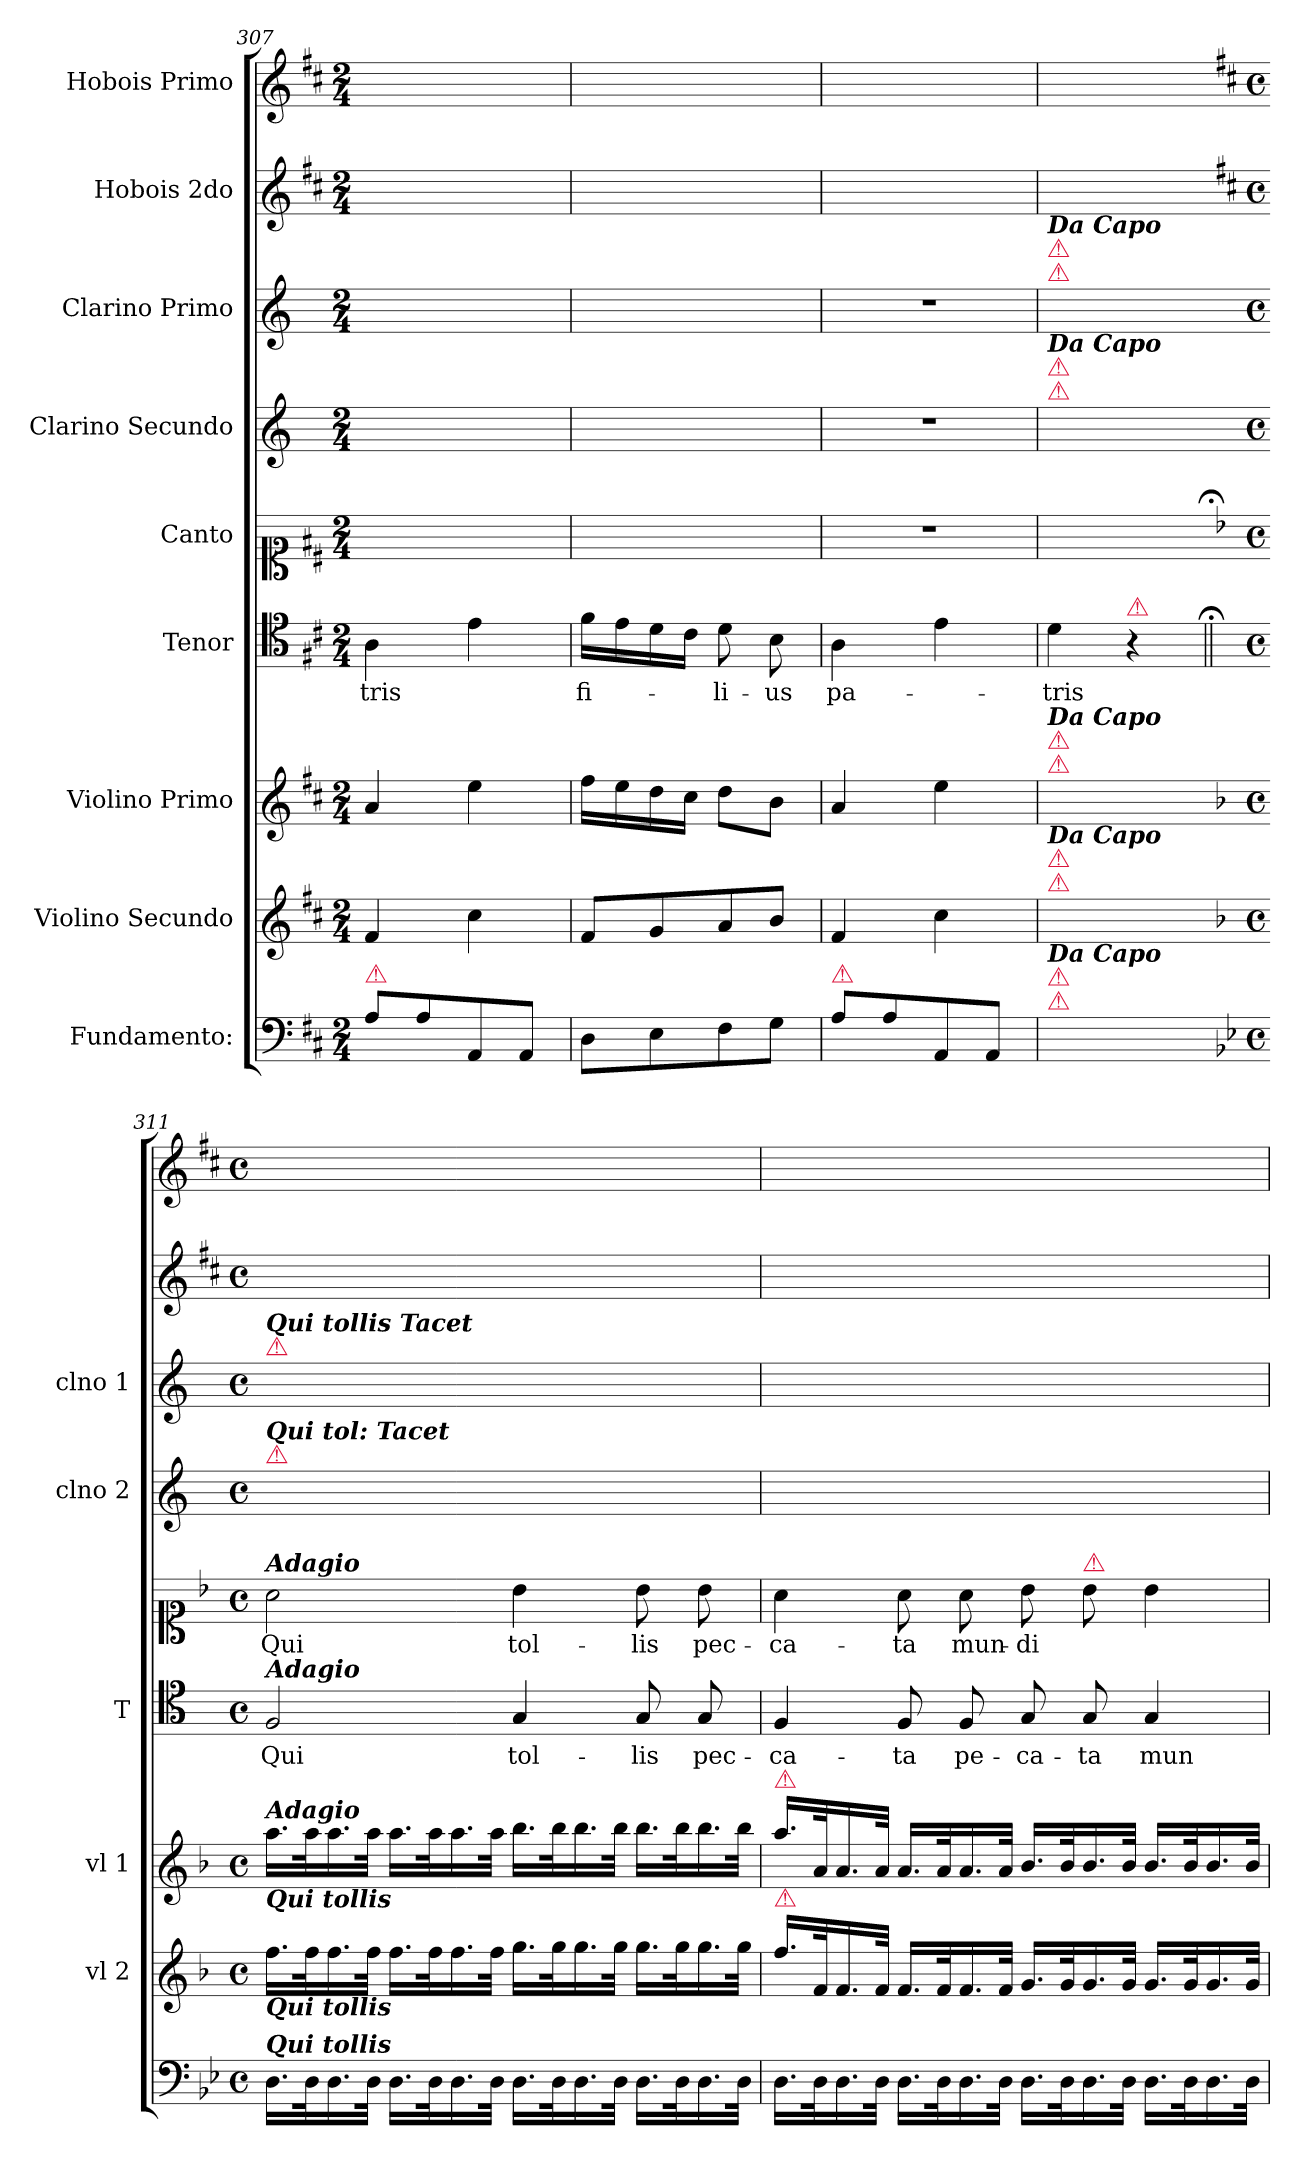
**kern	**kern	**kern	**kern	**text	**kern	**text	**kern	**kern	**kern	**kern
*part9	*part8	*part7	*part6	*part6	*part5	*part5	*part4	*part3	*part2	*part1
*staff9	*staff8	*staff7	*staff6	*staff6	*staff5	*staff5	*staff4	*staff3	*staff2	*staff1
*I"Fundamento:	*I"Violino Secundo	*I"Violino Primo	*I"Tenor	*	*I"Canto	*	*I"Clarino Secundo	*I"Clarino Primo	*I"Hobois 2do	*I"Hobois Primo
*	*I'vl 2	*I'vl 1	*I'T	*	*	*	*I'clno 2	*I'clno 1	*	*
*clefF4	*clefG2	*clefG2	*clefC4	*	*clefC1	*	*clefG2	*clefG2	*clefG2	*clefG2
*	*	*	*	*	*	*	*ITrd-1c-2	*ITrd-1c-2	*	*
*k[f#c#]	*k[f#c#]	*k[f#c#]	*k[f#c#]	*	*k[f#c#]	*	*k[f#c#]	*k[f#c#]	*k[f#c#]	*k[f#c#]
*M2/4	*M2/4	*M2/4	*M2/4	*	*M2/4	*	*M2/4	*M2/4	*M2/4	*M2/4
=307	=307	=307	=307	=307	=307	=307	=307	=307	=307	=307
!LO:TX:a:color=crimson:t=⚠	!	!	!	!	!	!	!	!	!	!
8A\L	4f#/	4a/	4A\	-tris	2ryy	.	2ryy	2ryy	2ryy	2ryy
8A\	.	.	.	.	.	.	.	.	.	.
8AA/	4cc#\	4ee\	4e\	.	.	.	.	.	.	.
8AA/J	.	.	.	.	.	.	.	.	.	.
=308	=308	=308	=308	=308	=308	=308	=308	=308	=308	=308
8D\L	8f#/L	16ff#\LL	16f#\LL	-fi-	2ryy	.	2ryy	2ryy	2ryy	2ryy
.	.	16ee\	16e\	.	.	.	.	.	.	.
8E\	8g/	16dd\	16d\	.	.	.	.	.	.	.
.	.	16cc#\JJ	16c#\JJ	.	.	.	.	.	.	.
8F#\	8a/	8dd\L	8d\	-li-	.	.	.	.	.	.
8G\J	8b/J	8b\J	8B\	-us	.	.	.	.	.	.
=309	=309	=309	=309	=309	=309	=309	=309	=309	=309	=309
!LO:TX:a:color=crimson:t=⚠	!	!	!	!	!	!	!	!	!	!
8A\L	4f#/	4a/	4A\	pa-	2r	.	2r	2r	2ryy	2ryy
8A\	.	.	.	.	.	.	.	.	.	.
8AA/	4cc#\	4ee\	4e\	.	.	.	.	.	.	.
8AA/J	.	.	.	.	.	.	.	.	.	.
=310	=310	=310	=310	=310	=310	=310	=310	=310	=310	=310
!	!	!	!	!	!	!	!	!LO:TX:a:color=crimson:t=⚠	!	!
!	!	!	!	!	!	!	!	!LO:TX:a:color=crimson:t=⚠	!	!
!	!	!	!	!	!	!	!	!LO:TX:a:Bi:t=Da Capo	!	!
!	!	!	!	!	!	!	!LO:TX:a:color=crimson:t=⚠	!	!	!
!	!	!	!	!	!	!	!LO:TX:a:color=crimson:t=⚠	!	!	!
!	!	!	!	!	!	!	!LO:TX:a:Bi:t=Da Capo	!	!	!
!	!	!LO:TX:a:color=crimson:t=⚠	!	!	!	!	!	!	!	!
!	!	!LO:TX:a:color=crimson:t=⚠	!	!	!	!	!	!	!	!
!	!	!LO:TX:a:Bi:t=Da Capo	!	!	!	!	!	!	!	!
!	!LO:TX:a:color=crimson:t=⚠	!	!	!	!	!	!	!	!	!
!	!LO:TX:a:color=crimson:t=⚠	!	!	!	!	!	!	!	!	!
!	!LO:TX:a:Bi:t=Da Capo	!	!	!	!	!	!	!	!	!
!LO:TX:a:color=crimson:t=⚠	!	!	!	!	!	!	!	!	!	!
!LO:TX:a:color=crimson:t=⚠	!	!	!	!	!	!	!	!	!	!
!LO:TX:a:Bi:t=Da Capo	!	!	!	!	!	!	!	!	!	!
2ryy	2ryy	2ryy	4d\	-tris	2ryy	.	2ryy	2ryy	2ryy	2ryy
!	!	!	!LO:TX:a:color=crimson:t=⚠	!	!	!	!	!	!	!
.	.	.	4r	.	.	.	.	.	.	.
=311	=311	=311	=311||;	=311	=311;	=311	=311	=311||	=311	=311
*k[b-e-]	*k[b-]	*k[b-]	*k[]	*	*k[b-]	*	*	*	*	*
*M4/4	*M4/4	*M4/4	*M4/4	*	*M4/4	*	*M4/4	*M4/4	*M4/4	*M4/4
*met(c)	*met(c)	*met(c)	*met(c)	*	*met(c)	*	*met(c)	*met(c)	*met(c)	*met(c)
!	!	!	!	!	!	!	!	!LO:TX:a:color=crimson:t=⚠	!	!
!	!	!	!	!	!	!	!	!LO:TX:a:Bi:t=Qui tollis Tacet	!	!
!	!	!	!	!	!	!	!LO:TX:a:color=crimson:t=⚠	!	!	!
!	!	!	!	!	!	!	!LO:TX:a:Bi:t=Qui tol&colon; Tacet	!	!	!
!	!	!	!	!	!LO:TX:a:Bi:t=Adagio	!	!	!	!	!
!	!	!	!LO:TX:a:Bi:t=Adagio	!	!	!	!	!	!	!
!	!	!LO:TX:a:Bi:t=Adagio	!	!	!	!	!	!	!	!
!	!	!LO:TX:b:Bi:t=Qui tollis	!	!	!	!	!	!	!	!
!	!LO:TX:b:Bi:t=Qui tollis	!	!	!	!	!	!	!	!	!
!LO:TX:a:Bi:t=Qui tollis	!	!	!	!	!	!	!	!	!	!
16.D\LL	16.ff\LL	16.aa\LL	2F/	Qui	2a\	Qui	1ryy	1ryy	1ryy	1ryy
32D\K	32ff\K	32aa\K	.	.	.	.	.	.	.	.
16.D\	16.ff\	16.aa\	.	.	.	.	.	.	.	.
32D\JJk	32ff\JJk	32aa\JJk	.	.	.	.	.	.	.	.
16.D\LL	16.ff\LL	16.aa\LL	.	.	.	.	.	.	.	.
32D\K	32ff\K	32aa\K	.	.	.	.	.	.	.	.
16.D\	16.ff\	16.aa\	.	.	.	.	.	.	.	.
32D\JJk	32ff\JJk	32aa\JJk	.	.	.	.	.	.	.	.
16.D\LL	16.gg\LL	16.bb-\LL	4G/	tol-	4b-\	tol-	.	.	.	.
32D\K	32gg\K	32bb-\K	.	.	.	.	.	.	.	.
16.D\	16.gg\	16.bb-\	.	.	.	.	.	.	.	.
32D\JJk	32gg\JJk	32bb-\JJk	.	.	.	.	.	.	.	.
16.D\LL	16.gg\LL	16.bb-\LL	8G/	-lis	8b-\	-lis	.	.	.	.
32D\K	32gg\K	32bb-\K	.	.	.	.	.	.	.	.
16.D\	16.gg\	16.bb-\	8G/	pec-	8b-\	pec-	.	.	.	.
32D\JJk	32gg\JJk	32bb-\JJk	.	.	.	.	.	.	.	.
=312	=312	=312	=312	=312	=312	=312	=312	=312	=312	=312
!	!	!LO:TX:a:color=crimson:t=⚠	!	!	!	!	!	!	!	!
!	!LO:TX:a:color=crimson:t=⚠	!	!	!	!	!	!	!	!	!
16.D\LL	16.ff\LL	16.aa\LL	4F/	-ca-	4a\	-ca-	1ryy	1ryy	1ryy	1ryy
32D\K	32f/K	32a/K	.	.	.	.	.	.	.	.
16.D\	16.f/	16.a/	.	.	.	.	.	.	.	.
32D\JJk	32f/JJk	32a/JJk	.	.	.	.	.	.	.	.
16.D\LL	16.f/LL	16.a/LL	8F/	-ta	8a\	-ta	.	.	.	.
32D\K	32f/K	32a/K	.	.	.	.	.	.	.	.
16.D\	16.f/	16.a/	8F/	pe-	8a\	mun-	.	.	.	.
32D\JJk	32f/JJk	32a/JJk	.	.	.	.	.	.	.	.
16.D\LL	16.g/LL	16.b-/LL	8G/	-ca-	8b-\	-di	.	.	.	.
32D\K	32g/K	32b-/K	.	.	.	.	.	.	.	.
!	!	!	!	!	!LO:TX:a:color=crimson:t=⚠	!	!	!	!	!
16.D\	16.g/	16.b-/	8G/	-ta	8b-\	.	.	.	.	.
32D\JJk	32g/JJk	32b-/JJk	.	.	.	.	.	.	.	.
16.D\LL	16.g/LL	16.b-/LL	4G/	mun-	4b-\	.	.	.	.	.
32D\K	32g/K	32b-/K	.	.	.	.	.	.	.	.
16.D\	16.g/	16.b-/	.	.	.	.	.	.	.	.
32D\JJk	32g/JJk	32b-/JJk	.	.	.	.	.	.	.	.
=	=	=	=	=	=	=	=	=	=	=
*-	*-	*-	*-	*-	*-	*-	*-	*-	*-	*-
